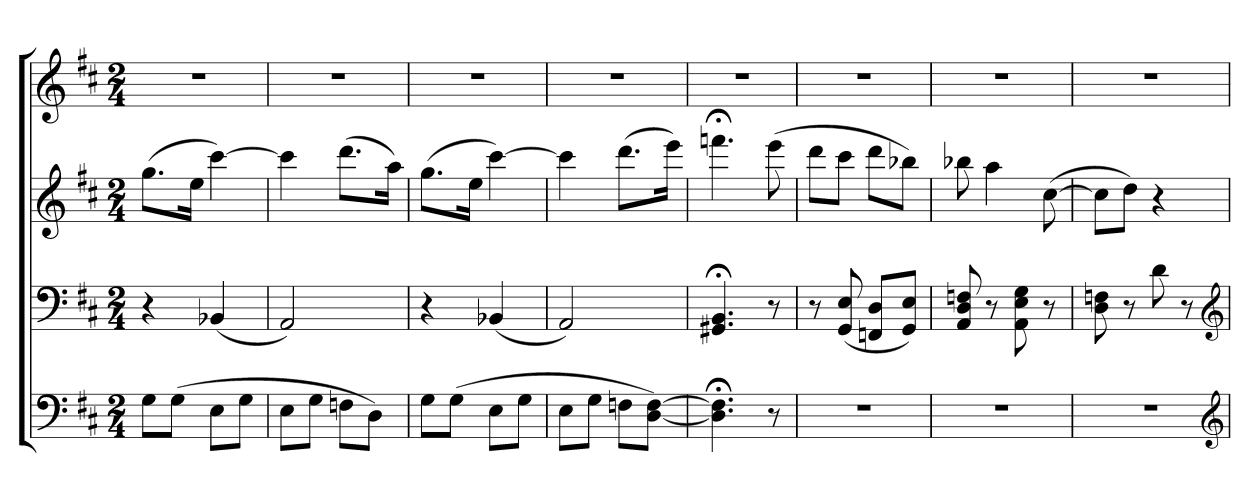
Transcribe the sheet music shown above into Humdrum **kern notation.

**kern	**kern	**kern	**kern
*part4	*part3	*part2	*part1
*staff4	*staff3	*staff2	*staff1
*clefF4	*clefF4	*clefG2	*clefG2
*k[f#c#]	*k[f#c#]	*k[f#c#]	*k[f#c#]
*D:	*D:	*D:	*D:
*M2/4	*M2/4	*M2/4	*M2/4
=	=	=	=
8GL	4r	(8.ggL	2r
(8GJ	.	.	.
.	.	16eeJk	.
8EL	(4BB-X	[4ccc#)	.
8GJ	.	.	.
=209	=209	=209	=209
8EL	2AA)	4ccc#]	2r
8GJ	.	.	.
8FnL	.	(8.dddL	.
8DJ)	.	.	.
.	.	16aaJk)	.
=210	=210	=210	=210
8GL	4r	(8.ggL	2r
(8GJ	.	.	.
.	.	16eeJk	.
8EL	(4BB-X	[4ccc#)	.
8GJ	.	.	.
=211	=211	=211	=211
8EL	2AA)	4ccc#]	2r
8GJ	.	.	.
8FnL	.	(8.dddL	.
[8D [8FJ)	.	.	.
.	.	16eeeJk)	.
=212	=212	=212	=212
4.D];< 4.F];<	4.GG#X;< 4.BB;<	4.fffn;<	2r
8r	8r	(8eee	.
=213	=213	=213	=213
2r	8r	8dddL	2r
.	(8GG 8E	8ccc#J	.
.	8FFn 8DL	8dddL	.
.	8GG 8EJ)	8bb-XJ)	.
=214	=214	=214	=214
2r	8AA 8D 8Fn	8bb-X	2r
.	8r	4aa	.
.	8AA 8E 8G	.	.
.	8r	([8cc#	.
=215	=215	=215	=215
2r	8D 8Fn	8cc#L]	2r
.	8r	8ddJ)	.
.	8d	4r	.
.	8r	.	.
*clefG2	*clefG2	*	*
=	=	=	=
*-	*-	*-	*-
